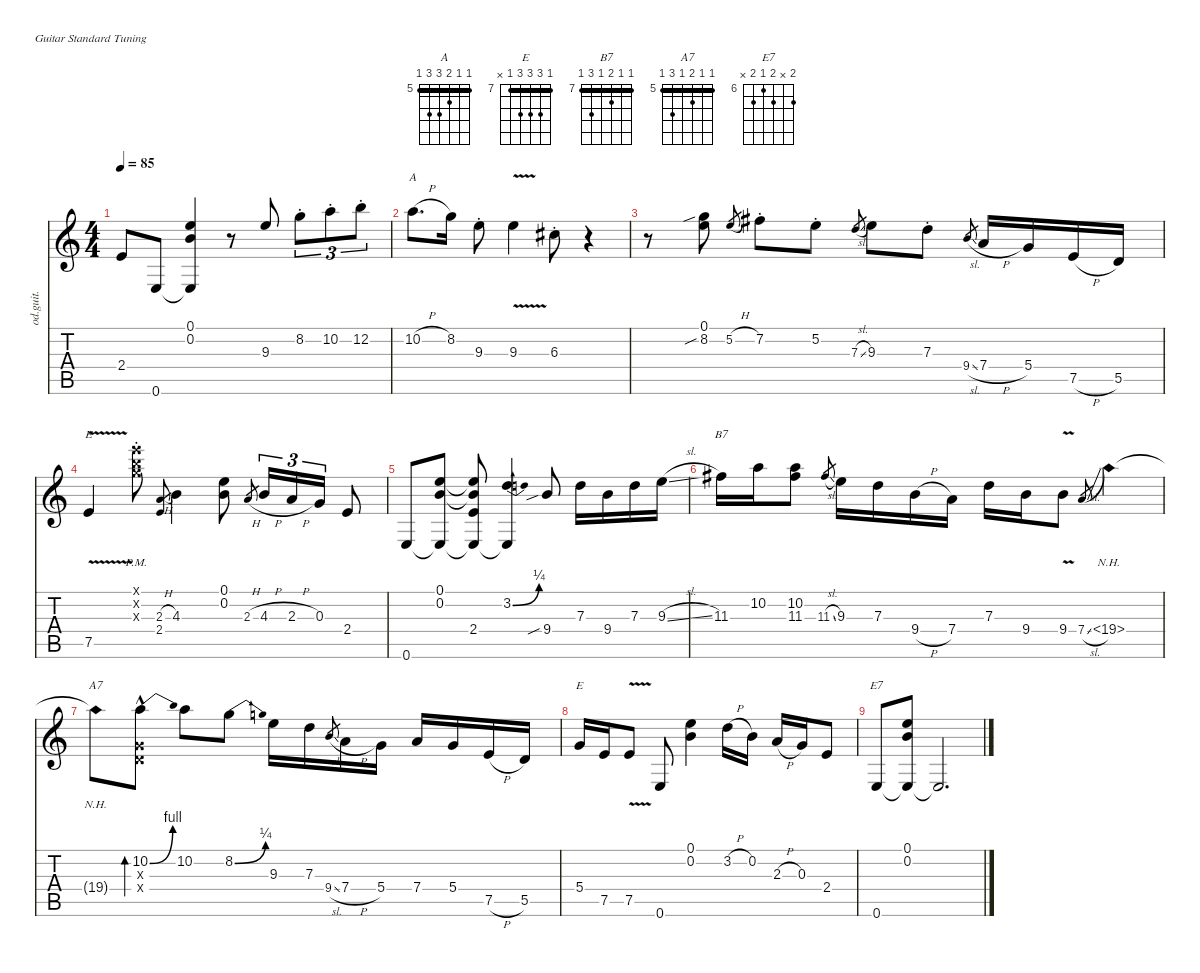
\defaultSystemsLayout 4
\hideDynamics
\bracketExtendMode nobrackets
\otherSystemsTrackNameOrientation horizontal
\track ("Overdriven Guitar" "od.guit.") {instrument overdrivenguitar}
\staff {score tabs}
\tuning (E4 B3 G3 D3 A2 E2)
\chord ("A" 5 5 6 7 7 5) {firstfret 5 barre (5 5)}
\chord ("E" 7 9 9 9 7 x) {firstfret 7 barre 7}
\chord ("B7" 7 7 8 7 9 7) {firstfret 7 barre (7 7 7)}
\chord ("A7" 5 5 6 5 7 5) {firstfret 5 barre (5 5 5)}
\chord ("E7" 7 x 7 6 7 x) {firstfret 6}
\ts (4 4)
\tempo 85
\clef g2
\ks c
2.4.8{dy mf beam Up} 0.6.8{beam Up} (0.2 0.1 0.6{t}).4{beam Up} r.8{beam Up} 9.3.8{beam Down} 8.2{st}.8{tu (3 2) beam Down} 10.2{st}.8{tu (3 2) beam Down} 12.2{st}.8{tu (3 2) beam Down} |
10.2{h}.8{d ch "A" beam Down} 8.2.16{beam Down} 9.3{st}.8{beam Down} 9.3{v}.4{beam Down} 6.3{st acc #}.8{beam Down} r.4{beam Down} |
r.8{beam Down} (8.2{sib} 0.1).8{beam Down} 5.2{h}.8{gr beam Up} 7.2{st acc #}.8{beam Down} 5.2{st}.8{beam Down} 7.3{sl}.8{gr beam Up} 9.3.8{beam Down} 7.3{st}.8{beam Down} 9.4{sl}.8{gr beam Up} 7.4{h}.16{beam Up} 5.4.16{beam Up} 7.5{h}.16{beam Up} 5.5.16{beam Up} |
7.5{v}.4{ch "E" beam Up} (12.3{pm st x} 12.2{st x} 12.1{st x}).8{beam Down} (2.3{h} 2.4).8{gr beam Up} 4.3.4{beam Down} (0.2 0.1).8{beam Down} 2.3{h}.8{gr beam Up} 4.3{h}.16{tu (3 2) beam Up} 2.3{h}.16{tu (3 2) beam Up} 0.3.16{tu (3 2) beam Up} 2.4.8{beam Up} |
0.6.8{beam Up} (0.2 0.1 0.6{t}).8{beam Up} (2.4 0.6{t} 0.1{t} 0.2{t}).8{beam Up} (3.2{be (bend 0 0 32.4 1)} 0.6{t}).4{beam Up} 9.4{sib}.8{beam Up} 7.3.16{beam Down} 9.4.16{beam Down} 7.3.16{beam Down} 9.3{sl}.16{beam Down} |
11.3{acc #}.16{ch "B7" beam Down} 10.2.16{beam Down} (11.3{acc #} 10.2).8{beam Down} 11.3{sl acc #}.8{gr beam Up} 9.3.16{beam Down} 7.3.16{beam Down} 9.4{h}.16{beam Down} 7.4.16{beam Down} 7.3.16{beam Down} 9.4.16{beam Down} 9.4{v}.8{beam Down} 7.4{sl}.8{gr beam Up} 19.4{nh}.4{beam Down} |
19.4{nh t}.8{ch "A7" beam Down} (10.2{be (bend 0 0 15 4) hac} 0.3{x} 0.4{x}).8{bd 119 beam Down} 10.2.8{beam Down} 8.2{be (bend 0 0 51.6 1)}.8{beam Down} 9.3.16{beam Down} 7.3.16{beam Down} 9.4{sl}.8{gr beam Up} 7.4{h}.16{beam Down} 5.4.16{beam Down} 7.4.16{beam Up} 5.4.16{beam Up} 7.5{h}.16{beam Up} 5.5.16{beam Up} |
5.4.16{ch "E" beam Up} 7.5.16{beam Up} 7.5{v}.8{beam Up} 0.6.8{beam Up} (0.1 0.2).4{beam Down} 3.2{h}.16{beam Down} 0.2.16{beam Down} 2.3{h}.16{beam Up} 0.3.16{beam Up} 2.4.8{beam Up} |
0.6.8{ch "E7" beam Up} (0.6{t} 0.1 0.2).8{beam Up} 0.6{t}.2{d beam Up}
